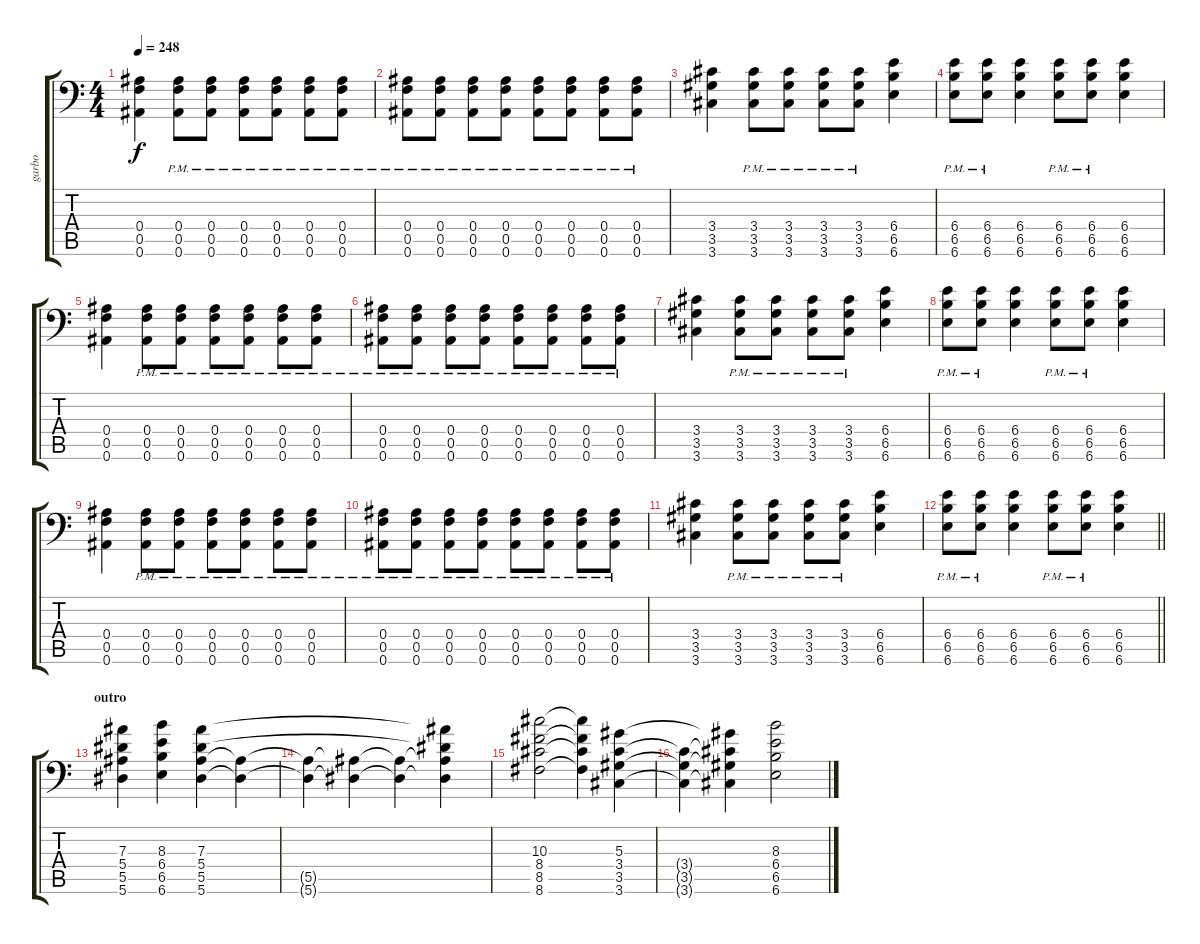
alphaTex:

\track ("garbo" "garbo") {instrument overdrivenguitar}
\staff {score tabs}
\tuning (C4 G3 Eb3 Bb2 F2 Bb1) {hide}
\ts (4 4)
\tempo 248
\clef f4
\ks c
(0.4 0.5 0.6).4{dy f} (0.4{pm} 0.5{pm} 0.6{pm}).8 (0.4{pm} 0.5{pm} 0.6{pm}).8 (0.4{pm} 0.5{pm} 0.6{pm}).8 (0.4{pm} 0.5{pm} 0.6{pm}).8 (0.4{pm} 0.5{pm} 0.6{pm}).8 (0.4{pm} 0.5{pm} 0.6{pm}).8 |
(0.4{pm} 0.5{pm} 0.6{pm}).8 (0.4{pm} 0.5{pm} 0.6{pm}).8 (0.4{pm} 0.5{pm} 0.6{pm}).8 (0.4{pm} 0.5{pm} 0.6{pm}).8 (0.4{pm} 0.5{pm} 0.6{pm}).8 (0.4{pm} 0.5{pm} 0.6{pm}).8 (0.4{pm} 0.5{pm} 0.6{pm}).8 (0.4{pm} 0.5{pm} 0.6{pm}).8 |
(3.4 3.5 3.6).4 (3.4{pm} 3.5{pm} 3.6{pm}).8 (3.4{pm} 3.5{pm} 3.6{pm}).8 (3.4{pm} 3.5{pm} 3.6{pm}).8 (3.4{pm} 3.5{pm} 3.6{pm}).8 (6.4 6.5 6.6).4 |
(6.4{pm} 6.5{pm} 6.6{pm}).8 (6.4{pm} 6.5{pm} 6.6{pm}).8 (6.4 6.5 6.6).4 (6.4{pm} 6.5{pm} 6.6{pm}).8 (6.4{pm} 6.5{pm} 6.6{pm}).8 (6.4 6.5 6.6).4 |
(0.4 0.5 0.6).4 (0.4{pm} 0.5{pm} 0.6{pm}).8 (0.4{pm} 0.5{pm} 0.6{pm}).8 (0.4{pm} 0.5{pm} 0.6{pm}).8 (0.4{pm} 0.5{pm} 0.6{pm}).8 (0.4{pm} 0.5{pm} 0.6{pm}).8 (0.4{pm} 0.5{pm} 0.6{pm}).8 |
(0.4{pm} 0.5{pm} 0.6{pm}).8 (0.4{pm} 0.5{pm} 0.6{pm}).8 (0.4{pm} 0.5{pm} 0.6{pm}).8 (0.4{pm} 0.5{pm} 0.6{pm}).8 (0.4{pm} 0.5{pm} 0.6{pm}).8 (0.4{pm} 0.5{pm} 0.6{pm}).8 (0.4{pm} 0.5{pm} 0.6{pm}).8 (0.4{pm} 0.5{pm} 0.6{pm}).8 |
(3.4 3.5 3.6).4 (3.4{pm} 3.5{pm} 3.6{pm}).8 (3.4{pm} 3.5{pm} 3.6{pm}).8 (3.4{pm} 3.5{pm} 3.6{pm}).8 (3.4{pm} 3.5{pm} 3.6{pm}).8 (6.4 6.5 6.6).4 |
(6.4{pm} 6.5{pm} 6.6{pm}).8 (6.4{pm} 6.5{pm} 6.6{pm}).8 (6.4 6.5 6.6).4 (6.4{pm} 6.5{pm} 6.6{pm}).8 (6.4{pm} 6.5{pm} 6.6{pm}).8 (6.4 6.5 6.6).4 |
(0.4 0.5 0.6).4 (0.4{pm} 0.5{pm} 0.6{pm}).8 (0.4{pm} 0.5{pm} 0.6{pm}).8 (0.4{pm} 0.5{pm} 0.6{pm}).8 (0.4{pm} 0.5{pm} 0.6{pm}).8 (0.4{pm} 0.5{pm} 0.6{pm}).8 (0.4{pm} 0.5{pm} 0.6{pm}).8 |
(0.4{pm} 0.5{pm} 0.6{pm}).8 (0.4{pm} 0.5{pm} 0.6{pm}).8 (0.4{pm} 0.5{pm} 0.6{pm}).8 (0.4{pm} 0.5{pm} 0.6{pm}).8 (0.4{pm} 0.5{pm} 0.6{pm}).8 (0.4{pm} 0.5{pm} 0.6{pm}).8 (0.4{pm} 0.5{pm} 0.6{pm}).8 (0.4{pm} 0.5{pm} 0.6{pm}).8 |
(3.4 3.5 3.6).4 (3.4{pm} 3.5{pm} 3.6{pm}).8 (3.4{pm} 3.5{pm} 3.6{pm}).8 (3.4{pm} 3.5{pm} 3.6{pm}).8 (3.4{pm} 3.5{pm} 3.6{pm}).8 (6.4 6.5 6.6).4 |
\barLineRight lightlight
(6.4{pm} 6.5{pm} 6.6{pm}).8 (6.4{pm} 6.5{pm} 6.6{pm}).8 (6.4 6.5 6.6).4 (6.4{pm} 6.5{pm} 6.6{pm}).8 (6.4{pm} 6.5{pm} 6.6{pm}).8 (6.4 6.5 6.6).4 |
\section ("" "outro")
(7.3 5.4 5.5 5.6).4 (8.3 6.4 6.5 6.6).4 (7.3 5.4 5.5 5.6).4 (5.5{t} 5.6{t}).4 |
(5.5{t} 5.6{t}).4 (5.5{t} 5.6{t}).4 (5.5{t} 5.6{t}).4 (7.3{t} 5.4{t} 5.5{t} 5.6{t}).4 |
(10.3 8.4 8.5 8.6).2 (10.3{t} 8.4{t} 8.5{t} 8.6{t}).4 (5.3 3.4 3.5 3.6).4 |
(3.4{t} 3.5{t} 3.6{t}).4 (5.3{t} 3.4{t} 3.5{t} 3.6{t}).4 (8.3 6.4 6.5 6.6).2
